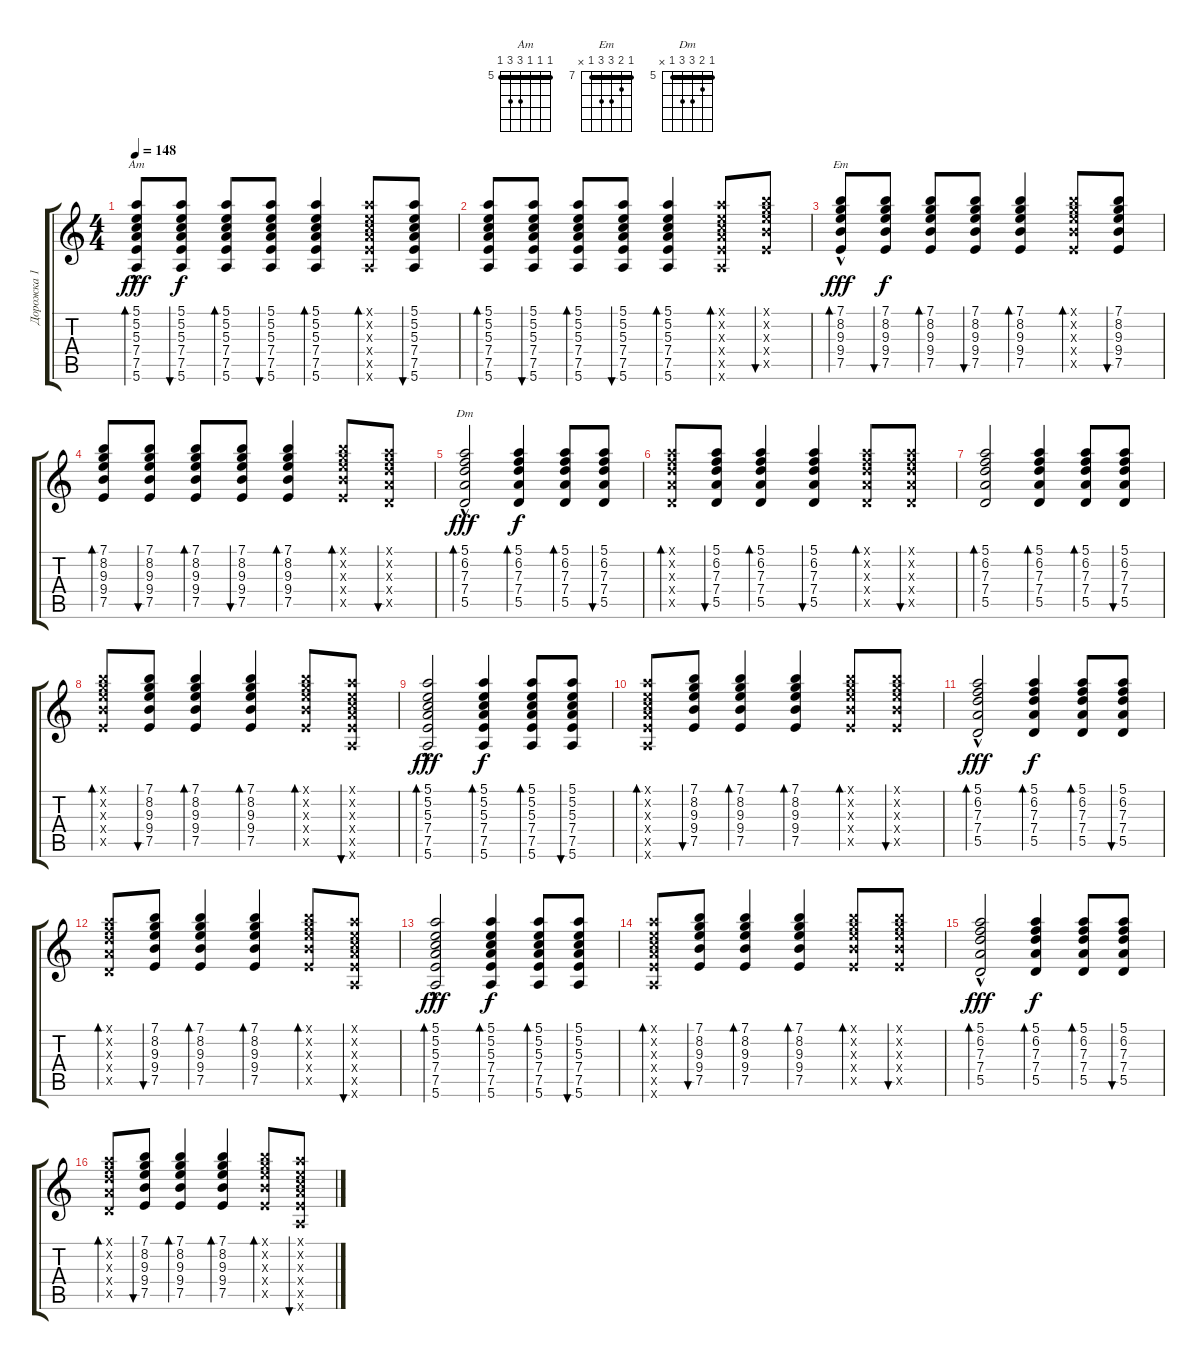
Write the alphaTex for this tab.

\track ("Дорожка 1" "Дорожка 1") {instrument acousticguitarnylon}
\staff {score tabs}
\tuning (E4 B3 G3 D3 A2 E2) {hide}
\chord ("Am" 5 5 5 7 7 5) {firstfret 5 barre 5}
\chord ("Em" 7 8 9 9 7 x) {firstfret 7 barre 7}
\chord ("Dm" 5 6 7 7 5 x) {firstfret 5 barre 5}
\ts (4 4)
\tempo 148
\clef g2
\ks c
(5.1{hac} 5.2{hac} 5.3{hac} 7.4{hac} 7.5{hac} 5.6{hac}).8{bd 60 ch "Am" dy fff} (5.1 5.2 5.3 7.4 7.5 5.6).8{bu 60 dy f} (5.1 5.2 5.3 7.4 7.5 5.6).8{bd 60} (5.1 5.2 5.3 7.4 7.5 5.6).8{bu 60} (5.1 5.2 5.3 7.4 7.5 5.6).4{bd 60} (5.1{x} 5.2{x} 5.3{x} 7.4{x} 7.5{x} 5.6{x}).8{bd 60} (5.1 5.2 5.3 7.4 7.5 5.6).8{bu 60} |
(5.1 5.2 5.3 7.4 7.5 5.6).8{bd 60} (5.1 5.2 5.3 7.4 7.5 5.6).8{bu 60} (5.1 5.2 5.3 7.4 7.5 5.6).8{bd 60} (5.1 5.2 5.3 7.4 7.5 5.6).8{bu 60} (5.1 5.2 5.3 7.4 7.5 5.6).4{bd 60} (5.1{x} 5.2{x} 5.3{x} 7.4{x} 7.5{x} 5.6{x}).8{bd 60 beam Up} (7.1{x} 8.2{x} 9.3{x} 9.4{x} 7.5{x}).8{bu 60 beam Up} |
(7.1{hac} 8.2{hac} 9.3{hac} 9.4{hac} 7.5{hac}).8{bd 60 ch "Em" dy fff beam Up} (7.1 8.2 9.3 9.4 7.5).8{bu 60 dy f beam Up} (7.1 8.2 9.3 9.4 7.5).8{bd 60 beam Up} (7.1 8.2 9.3 9.4 7.5).8{bu 60 beam Up} (7.1 8.2 9.3 9.4 7.5).4{bd 60 beam Up} (7.1{x} 8.2{x} 9.3{x} 9.4{x} 7.5{x}).8{bd 60 beam Up} (7.1 8.2 9.3 9.4 7.5).8{bu 60 beam Up} |
(7.1 8.2 9.3 9.4 7.5).8{bd 60 beam Up} (7.1 8.2 9.3 9.4 7.5).8{bu 60 beam Up} (7.1 8.2 9.3 9.4 7.5).8{bd 60 beam Up} (7.1 8.2 9.3 9.4 7.5).8{bu 60 beam Up} (7.1 8.2 9.3 9.4 7.5).4{bd 60 beam Up} (7.1{x} 8.2{x} 9.3{x} 9.4{x} 7.5{x}).8{bd 60 beam Up} (5.1{x} 6.2{x} 7.3{x} 7.4{x} 5.5{x}).8{bu 60 beam Up} |
(5.1{hac} 6.2{hac} 7.3{hac} 7.4{hac} 5.5{hac}).2{bd 60 ch "Dm" dy fff beam Up} (5.1 6.2 7.3 7.4 5.5).4{bd 60 dy f beam Up} (5.1 6.2 7.3 7.4 5.5).8{bd 60 beam Up} (5.1 6.2 7.3 7.4 5.5).8{bu 60 beam Up} |
(5.1{x} 6.2{x} 7.3{x} 7.4{x} 5.5{x}).8{bd 60 beam Up} (5.1 6.2 7.3 7.4 5.5).8{bu 60 beam Up} (5.1 6.2 7.3 7.4 5.5).4{bd 60 beam Up} (5.1 6.2 7.3 7.4 5.5).4{bu 60 beam Up} (5.1{x} 6.2{x} 7.3{x} 7.4{x} 5.5{x}).8{bd 60 beam Up} (5.1{x} 6.2{x} 7.3{x} 7.4{x} 5.5{x}).8{bu 60 beam Up} |
(5.1 6.2 7.3 7.4 5.5).2{bd 60 beam Up} (5.1 6.2 7.3 7.4 5.5).4{bd 60 beam Up} (5.1 6.2 7.3 7.4 5.5).8{bd 60 beam Up} (5.1 6.2 7.3 7.4 5.5).8{bu 60 beam Up} |
(7.1{x} 8.2{x} 9.3{x} 9.4{x} 7.5{x}).8{bd 60 beam Up} (7.1 8.2 9.3 9.4 7.5).8{bu 60 beam Up} (7.1 8.2 9.3 9.4 7.5).4{bd 60 beam Up} (7.1 8.2 9.3 9.4 7.5).4{bd 60 beam Up} (7.1{x} 8.2{x} 9.3{x} 9.4{x} 7.5{x}).8{bd 60 beam Up} (5.1{x} 5.2{x} 5.3{x} 7.4{x} 7.5{x} 5.6{x}).8{bu 60 beam Up} |
(5.1{hac} 5.2{hac} 5.3{hac} 7.4{hac} 7.5{hac} 5.6{hac}).2{bd 60 dy fff} (5.1 5.2 5.3 7.4 7.5 5.6).4{bd 60 dy f} (5.1 5.2 5.3 7.4 7.5 5.6).8{bd 60} (5.1 5.2 5.3 7.4 7.5 5.6).8{bu 60} |
(5.1{x} 5.2{x} 5.3{x} 7.4{x} 7.5{x} 5.6{x}).8{bd 60 beam Up} (7.1 8.2 9.3 9.4 7.5).8{bu 60 beam Up} (7.1 8.2 9.3 9.4 7.5).4{bd 60 beam Up} (7.1 8.2 9.3 9.4 7.5).4{bd 60 beam Up} (7.1{x} 8.2{x} 9.3{x} 9.4{x} 7.5{x}).8{bd 60 beam Up} (7.1{x} 8.2{x} 9.3{x} 9.4{x} 7.5{x}).8{bu 60 beam Up} |
(5.1{hac} 6.2{hac} 7.3{hac} 7.4{hac} 5.5{hac}).2{bd 60 dy fff beam Up} (5.1 6.2 7.3 7.4 5.5).4{bd 60 dy f beam Up} (5.1 6.2 7.3 7.4 5.5).8{bd 60 beam Up} (5.1 6.2 7.3 7.4 5.5).8{bu 60 beam Up} |
(5.1{x} 6.2{x} 7.3{x} 7.4{x} 5.5{x}).8{bd 60 beam Up} (7.1 8.2 9.3 9.4 7.5).8{bu 60 beam Up} (7.1 8.2 9.3 9.4 7.5).4{bd 60 beam Up} (7.1 8.2 9.3 9.4 7.5).4{bd 60 beam Up} (7.1{x} 8.2{x} 9.3{x} 9.4{x} 7.5{x}).8{bd 60 beam Up} (5.1{x} 5.2{x} 5.3{x} 7.4{x} 7.5{x} 5.6{x}).8{bu 60 beam Up} |
(5.1{hac} 5.2{hac} 5.3{hac} 7.4{hac} 7.5{hac} 5.6{hac}).2{bd 60 dy fff} (5.1 5.2 5.3 7.4 7.5 5.6).4{bd 60 dy f} (5.1 5.2 5.3 7.4 7.5 5.6).8{bd 60} (5.1 5.2 5.3 7.4 7.5 5.6).8{bu 60} |
(5.1{x} 5.2{x} 5.3{x} 7.4{x} 7.5{x} 5.6{x}).8{bd 60 beam Up} (7.1 8.2 9.3 9.4 7.5).8{bu 60 beam Up} (7.1 8.2 9.3 9.4 7.5).4{bd 60 beam Up} (7.1 8.2 9.3 9.4 7.5).4{bd 60 beam Up} (7.1{x} 8.2{x} 9.3{x} 9.4{x} 7.5{x}).8{bd 60 beam Up} (7.1{x} 8.2{x} 9.3{x} 9.4{x} 7.5{x}).8{bu 60 beam Up} |
(5.1{hac} 6.2{hac} 7.3{hac} 7.4{hac} 5.5{hac}).2{bd 60 dy fff beam Up} (5.1 6.2 7.3 7.4 5.5).4{bd 60 dy f beam Up} (5.1 6.2 7.3 7.4 5.5).8{bd 60 beam Up} (5.1 6.2 7.3 7.4 5.5).8{bu 60 beam Up} |
(5.1{x} 6.2{x} 7.3{x} 7.4{x} 5.5{x}).8{bd 60 beam Up} (7.1 8.2 9.3 9.4 7.5).8{bu 60 beam Up} (7.1 8.2 9.3 9.4 7.5).4{bd 60 beam Up} (7.1 8.2 9.3 9.4 7.5).4{bd 60 beam Up} (7.1{x} 8.2{x} 9.3{x} 9.4{x} 7.5{x}).8{bd 60 beam Up} (5.1{x} 5.2{x} 5.3{x} 7.4{x} 7.5{x} 5.6{x}).8{bu 60 beam Up}
